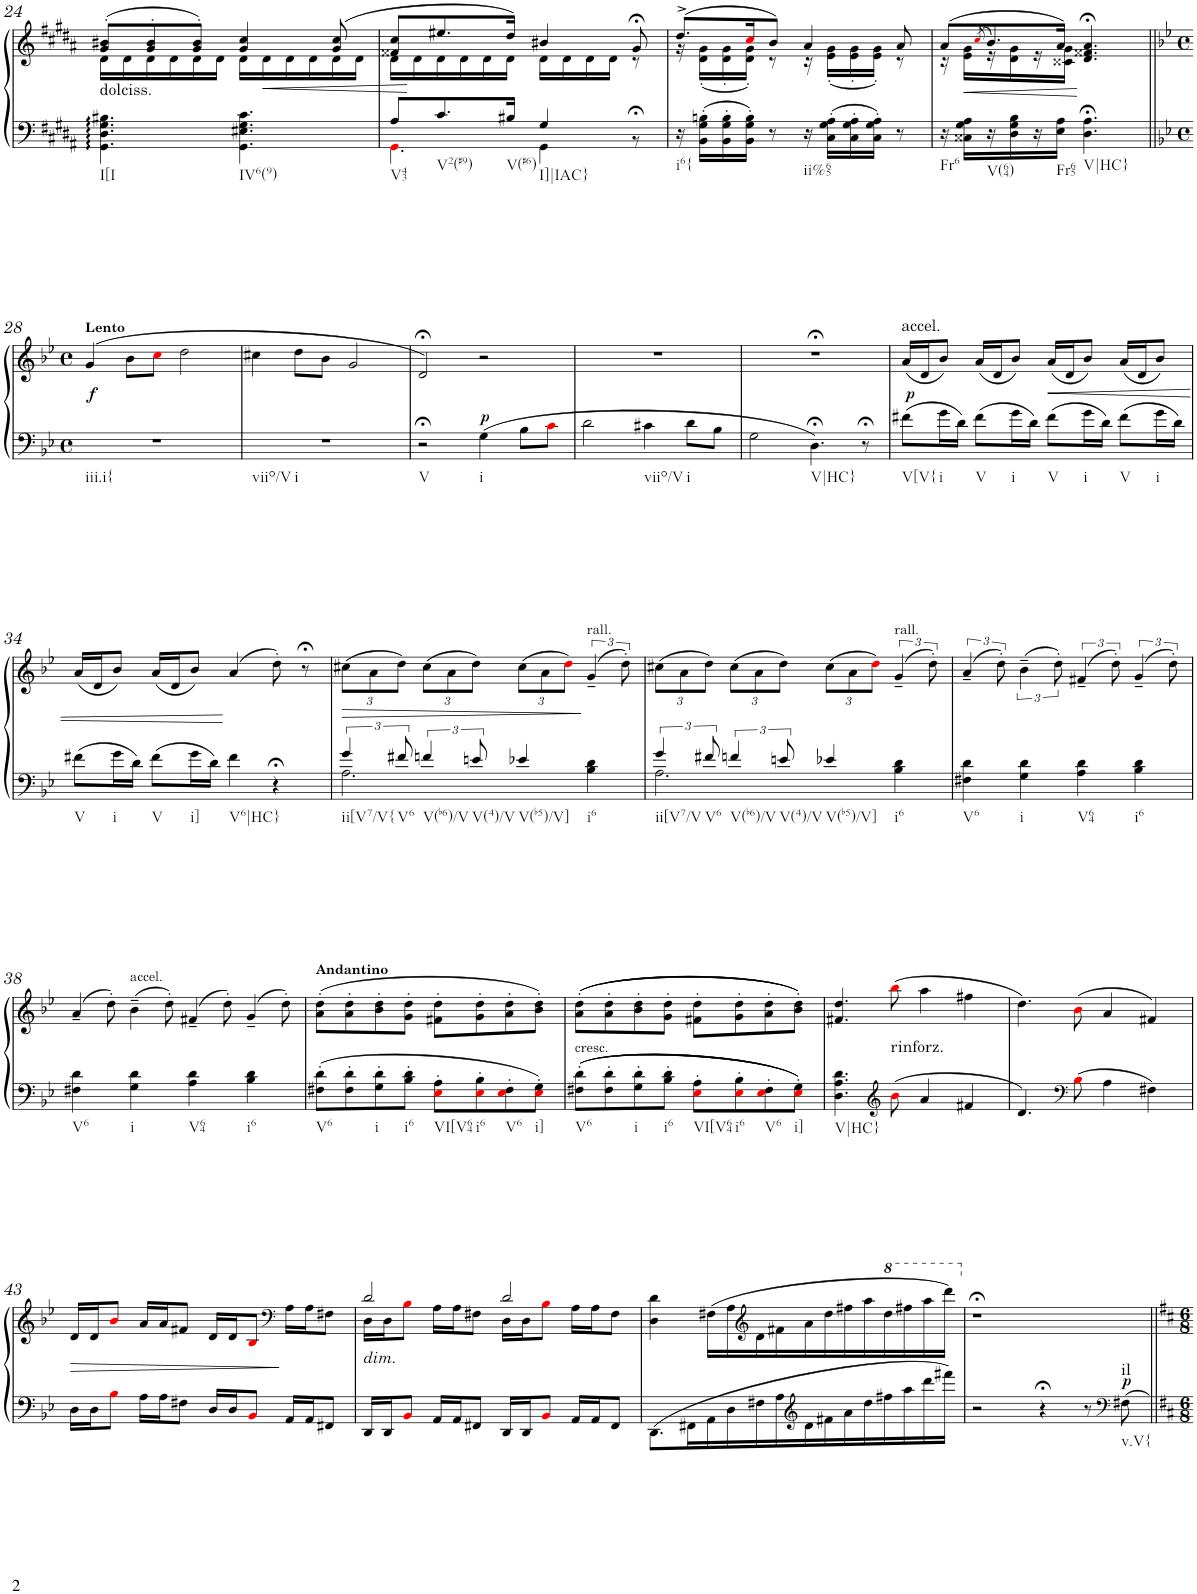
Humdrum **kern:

**kern	**kern	**dynam
*part1	*part1	*part1
*staff2	*staff1	*staff1/2
*I"Piano	*	*
*I'Pno.	*	*
!!LO:PB:g=z
*clefF4	*clefG2	*
*k[f#c#g#d#a#]	*k[f#c#g#d#a#]	*
*M6/8	*M6/8	*
=24	=24	=24
*	*^	*
!	!LO:TX:b:t=dolciss.	!	!
!LO:TX:b:t=I[I	!	!	!
4.GG#\ 4.D#\ 4.G#\ 4.B#X\	(8g#/' 8b#X/'L	16d#\LL	.
.	.	16d#\	.
.	8g#/' 8b#/'	16d#\	.
.	.	16d#\	.
.	8g#/' 8b#/'J)	16d#\	.
.	.	16d#\JJ	.
!LO:TX:b:t=IV6(9)	!	!	!
4.GG#\ 4.E#X\ 4.G#\ 4.c#\	4g#/ 4cc#/	16d#\LL	.
!	!	!	!LO:HP:b
.	.	16d#\	<
.	.	16d#\	.
.	.	16d#\	.
.	(8g#/ 8cc#/	16d#\	.
.	.	16d#\JJ	.
=25	=25	=25	=25
*^	*	*	*
!LO:TX:b:t=V43	!	!	!	!
8A#/L	4.GG#i\	8f##X/ 8cc#/L	16d#\LL	.
.	.	.	16d#\	.
!LO:TX:b:t=V2(#9)	!	!	!	!
8.c#/	.	8.ee#X/	16d#\	.
.	.	.	16d#\	.
.	.	.	16d#\	.
!LO:TX:b:t=V(#6)	!	!	!	!
16B#X/Jk	.	16dd#/Jk)	16d#\JJ	.
!LO:TX:b:t=I]|IAC}	!	!	!	!
4G#/	4GG#\	4b#X/	16d#\LL	.
.	.	.	16d#\	.
.	.	.	16d#\	.
.	.	.	16d#\JJ	.
8r;<yy	8r	8g#;</	8r	.
=26	=26	=26	=26	=26
!LO:TX:b:t=i6{	!	!	!	!
*v	*v	*	*	*
16r	(8.dd#^/L	16r	.
16BB\' 16G#\' 16Bn\'LL	.	(16d#\' 16g#\'LL	.
16BB\' 16G#\' 16B\'	.	16d#\' 16g#\'	.
16BB\' 16G#\' 16B\'JJ	16cc#i/K	16d#\' 16g#\'JJ)	.
8r	8b/J)	8r	.
!LO:TX:b:t=ii%65	!	!	!
16r	4a#/	16r	.
16C#\' 16G#\' 16A#\'LL	.	(16e\' 16g#\'LL	.
16C#\' 16G#\' 16A#\'	.	16e\' 16g#\'	.
16C#\' 16G#\' 16A#\'JJ	.	16e\' 16g#\'JJ)	.
8r	8a#/	8r	.
=27	=27	=27	=27
!LO:TX:b:t=Fr6	!	!	!
16r	(8a#/L	16r	.
!	!	!	!LO:HP:b
16C##X\ 16G#\ 16A#\LL	.	16e\ 16g#\LL	<
.	(8qcc#i/	.	.
!LO:TX:b:t=V(64)	!	!	!
16r	8.b/)	16r	.
16D#\ 16G#\ 16B\	.	16d#\ 16g#\	.
16r	.	16r	.
!LO:TX:b:t=Fr65	!	!	!
16E\ 16A#\JJ	16a#/Jk)	16c##X\ 16g#\JJ	.
!LO:TX:b:t=V|HC}	!	!	!
4.D#\;< 4.A#\;<	4.d#/;< 4.f##X/;< 4.a#/;<	4.ryy	[
*	*v	*v	*
!!LO:LB:g=z
=28||	=28||	=28||
*k[b-e-]	*k[b-e-]	*
*M4/4	*M4/4	*
*met(c)	*met(c)	*
*	*^	*
!	!LO:TX:a:B:t=Lento	!	!
!LO:TX:b:t=iii.i{	!	!	!
!	!	!	!LO:DY:b
*	*v	*v	*
1r	(4g/	f
.	8b-\L	.
.	8cci\J	.
.	2dd\	.
=29	=29	=29
!LO:TX:b:t=viio/V	!	!
!LO:TX:b:t=i	!	!
1r	4cc#X\	.
.	8dd\L	.
.	8b-\J	.
.	2g/	.
=30	=30	=30
!LO:TX:b:t=V	!	!
2r;<	2d;</)	.
!LO:TX:b:t=i	!	!
!	!	!LO:DY:a=2
4G\	2r	p
8B-\L	.	.
8ci\J	.	.
=31	=31	=31
2d\	1r	.
!LO:TX:b:t=viio/V	!	!
4c#X\	.	.
!LO:TX:b:t=i	!	!
8d\L	.	.
8B-\J	.	.
=32	=32	=32
2G\	1r;<	.
!LO:TX:b:t=V|HC}	!	!
4.D;<\	.	.
8r;<	.	.
=33	=33	=33
!	!LO:TX:a:t=accel.	!
!LO:TX:b:t=V[V{	!	!
!	!	!LO:DY:b
8f#X\L	(16a/LL	p
.	16d/J	.
!LO:TX:b:t=i	!	!
16g\L	8b-/J)	.
16d\JJ	.	.
!LO:TX:b:t=V	!	!
8f#\L	(16a/LL	.
.	16d/J	.
!LO:TX:b:t=i	!	!
16g\L	8b-/J)	.
16d\JJ	.	.
!LO:TX:b:t=V	!	!
!	!	!LO:HP:b
8f#\L	(16a/LL	<
.	16d/J	.
!LO:TX:b:t=i	!	!
16g\L	8b-/J)	.
16d\JJ	.	.
!LO:TX:b:t=V	!	!
8f#\L	(16a/LL	.
.	16d/J	.
!LO:TX:b:t=i	!	!
16g\L	8b-/J)	.
16d\JJ	.	.
!!LO:LB:g=z
=34	=34	=34
!LO:TX:b:t=V	!	!
8f#X\L	(16a/LL	.
.	16d/J	.
!LO:TX:b:t=i	!	!
16g\L	8b-/J)	.
16d\JJ	.	.
!LO:TX:b:t=V	!	!
8f#\L	(16a/LL	.
.	16d/J	.
!LO:TX:b:t=i]	!	!
16g\L	8b-/J)	.
16d\JJ	.	.
!LO:TX:b:t=V6|HC}	!	!
4f#\	(4a/	[
4r;<	8dd'\)	.
.	8r;<	.
=35	=35	=35
*^	*	*
*	*	*Xbrackettup	*
!LO:TX:b:t=ii[V7/V{	!	!	!
!	!	!	!LO:HP:b
6g/	2.A\	(12cc#X\L	>
.	.	12a\	.
!LO:TX:b:t=V6	!	!	!
12f#X/	.	12dd\J)	.
!LO:TX:b:t=V(b6)/V	!	!	!
6fn/	.	(12cc#\L	.
.	.	12a\	.
!LO:TX:b:t=V(4)/V	!	!	!
12en/	.	12dd\J)	.
!LO:TX:b:t=V(b5)/V]	!	!	!
4e-X/	.	(12cc#\L	.
.	.	12a\	.
.	.	12ddi\J)	.
*	*	*brackettup	*
!	!	!LO:TX:a:t=rall.	!
!LO:TX:b:t=i6	!	!	!
4B-\ 4d\	4ryy	(6g~/	[
.	.	12dd'\)	.
=36	=36	=36	=36
*	*	*Xbrackettup	*
!LO:TX:b:t=ii[V7/V	!	!	!
6g/	2.A\	(12cc#X\L	.
.	.	12a\	.
!LO:TX:b:t=V6	!	!	!
12f#X/	.	12dd\J)	.
!LO:TX:b:t=V(b6)/V	!	!	!
6fn/	.	(12cc#\L	.
.	.	12a\	.
!LO:TX:b:t=V(4)/V	!	!	!
12en/	.	12dd\J)	.
!LO:TX:b:t=V(b5)/V]	!	!	!
4e-X/	.	(12cc#\L	.
.	.	12a\	.
.	.	12ddi\J)	.
*	*	*brackettup	*
!	!	!LO:TX:a:t=rall.	!
!LO:TX:b:t=i6	!	!	!
4B-\ 4d\	4ryy	(6g~/	.
.	.	12dd'\)	.
*v	*v	*	*
=37	=37	=37
!LO:TX:b:t=V6	!	!
4F#X\ 4d\	(6a~/	.
.	12dd'\)	.
!LO:TX:b:t=i	!	!
4G\ 4d\	(6b-~\	.
.	12dd'\)	.
!LO:TX:b:t=V64	!	!
4A\ 4d\	(6f#X~/	.
.	12dd'\)	.
!LO:TX:b:t=i6	!	!
4B-\ 4d\	(>6g~/	.
.	12dd'\)	.
!!LO:LB:g=z
=38	=38	=38
*	*Xtuplet	*
!LO:TX:b:t=V6	!	!
4F#X\ 4d\	(6a~/	.
.	12dd'\)	.
!	!LO:TX:a:t=accel.	!
!LO:TX:b:t=i	!	!
4G\ 4d\	(6b-~\	.
.	12dd'\)	.
!LO:TX:b:t=V64	!	!
4A\ 4d\	(6f#X~/	.
.	12dd'\)	.
!LO:TX:b:t=i6	!	!
4B-\ 4d\	(>6g~/	.
.	12dd'\)	.
=39	=39	=39
!	!LO:TX:a:B:t=Andantino	!
!LO:TX:b:t=V6	!	!
8F#X\' 8d\'L	(8a\' 8dd\'L	.
8F#\' 8d\'	8a\' 8dd\'	.
!LO:TX:b:t=i	!	!
8G\' 8d\'	8b-\' 8dd\'	.
!LO:TX:b:t=i6	!	!
8B-\' 8d\'J	8g\' 8dd\'J	.
!LO:TX:b:t=VI[V64	!	!
8E-i\' 8A\'L	8f#X\' 8dd\'L	.
!LO:TX:b:t=i6	!	!
8E-i\' 8B-\'	8g\' 8dd\'	.
!LO:TX:b:t=V6	!	!
8E-i\' 8F#\'	8a\' 8dd\'	.
!LO:TX:b:t=i]	!	!
8E-i\' 8G\'J	8b-\' 8dd\'J)	.
=40	=40	=40
!	!LO:TX:b:t=cresc.	!
!LO:TX:b:t=V6	!	!
8F#X\' 8d\'L	((8a\' 8dd\'L	.
8F#\' 8d\'	8a\' 8dd\'	.
!LO:TX:b:t=i	!	!
8G\' 8d\'	8b-\' 8dd\'	.
!LO:TX:b:t=i6	!	!
8B-\' 8d\'J	8g\' 8dd\'J	.
!LO:TX:b:t=VI[V64	!	!
8E-i\' 8A\'L	8f#X\' 8dd\'L	.
!LO:TX:b:t=i6	!	!
8E-i\' 8B-\'	8g\' 8dd\'	.
!LO:TX:b:t=V6	!	!
8E-i\' 8F#\'	8a\' 8dd\'	.
!LO:TX:b:t=i]	!	!
8E-i\' 8G\'J	8b-\' 8dd\'J))	.
=41	=41	=41
!LO:TX:b:t=V|HC}	!	!
4.D\ 4.A\ 4.d\	4.f#X/ 4.dd/	.
*clefG2	*	*
!	!LO:TX:b:t=rinforz.	!
8b-i\	(8bb-i\	.
4a/	4aa\	.
4f#X/	4ff#X\	.
=42	=42	=42
4.d/	4.dd\)	.
*clefF4	*	*
8B-i\	(8b-i\	.
4A\	4a/	.
4F#X\	4f#X/)	.
!!LO:LB:g=z
=43	=43	=43
16D\LL	16d/LL	.
16D\J	16d/J	.
8B-i\J	8b-i/J	.
16A\LL	16a/LL	.
16A\J	16a/J	.
8F#X\J	8f#X/J	.
16D/LL	16d/LL	.
16D/J	16d/J	.
8BB-i/J	8B-i/J	.
*	*clefF4	*
16AA/LL	16A\LL	]
16AA/J	16A\J	.
8FF#X/J	8F#X\J	.
=44	=44	=44
*	*^	*
!	!LO:TX:b:i:t=dim.	!	!
16DD/LL	2d/	16D\LL	.
16DD/J	.	16D\J	.
8BB-i/J	.	8B-i\J	.
16AA/LL	.	16A\LL	.
16AA/J	.	16A\J	.
8FF#X/J	.	8F#X\J	.
16DD/LL	2d/	16D\LL	.
16DD/J	.	16D\J	.
8BB-i/J	.	8B-i\J	.
16AA/LL	.	16A\LL	.
16AA/J	.	16A\J	.
8FF#/J	.	8F#\J	.
*	*v	*v	*
=45	=45	=45
8.DD\L	4D\ 4d\	.
16FF#X\L	.	.
16AA\	(16F#X\LL	.
16D\	16A\	.
*	*clefG2	*
16F#X\	16d\	.
16A\	16f#X\	.
*clefG2	*	*
16d\	16a\	.
16f#X\	16dd\	.
16a\	16ff#X\	.
16dd\	16aa\	.
*	*8va	*
16ff#X\	16ddd\	.
16aa\	16fff#X\	.
16ddd\	16aaa\	.
16fff#X\JJ	16dddd\JJ)	.
=46	=46	=46
*	*X8va	*
2r	1r;<	.
4r;<	.	.
8r	.	.
*clefF4	*	*
!LO:TX:a:t=il	!	!
!LO:TX:b:t=v.V{	!	!
!	!	!LO:DY:a=2
8F#X\	.	p
=||	=||	=||
*-	*-	*-
